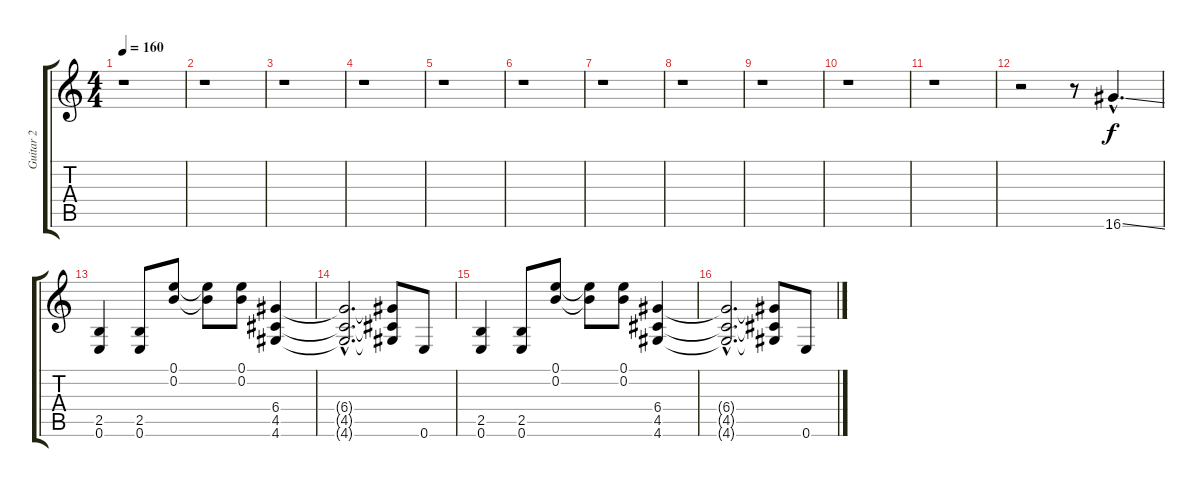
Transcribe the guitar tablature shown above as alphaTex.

\track ("Guitar 2" "Guitar 2") {instrument distortionguitar}
\staff {score tabs}
\tuning (E4 B3 G3 D3 A2 E2) {hide}
\ts (4 4)
\tempo 160
\clef g2
\ks c
r.1{dy f instrument distortionguitar} |
r.1 |
r.1 |
r.1 |
r.1 |
r.1 |
r.1 |
r.1 |
r.1 |
r.1 |
r.1 |
r.2 r.8 16.6{ss hac}.4{d} |
(2.5 0.6).4 (2.5 0.6).8 (0.1 0.2).8 (0.1{t} 0.2{t}).8 (0.1 0.2).8 (6.4 4.5 4.6).4 |
(6.4{hac t} 4.5{hac t} 4.6{hac t}).2{d} (6.4{t} 4.5{t} 4.6{t}).8 0.6.8 |
(2.5 0.6).4 (2.5 0.6).8 (0.1 0.2).8 (0.1{t} 0.2{t}).8 (0.1 0.2).8 (6.4 4.5 4.6).4 |
(6.4{hac t} 4.5{hac t} 4.6{hac t}).2{d} (6.4{t} 4.5{t} 4.6{t}).8 0.6.8
